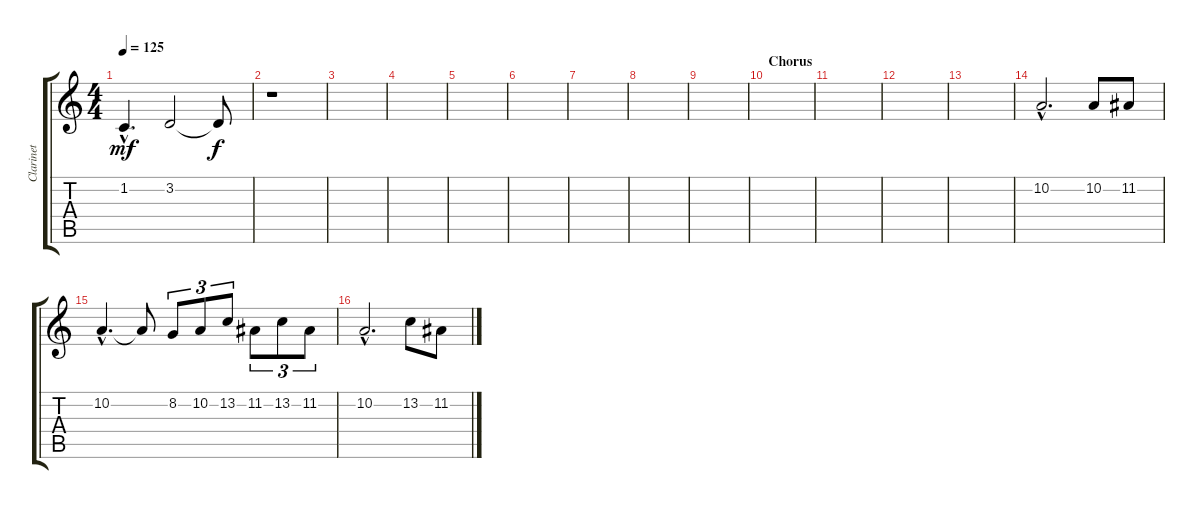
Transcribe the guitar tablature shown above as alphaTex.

\track ("Clarinet" "Clarinet") {instrument clarinet}
\staff {score tabs}
\tuning (E4 B3 G3 D3 A2 E2) {hide}
\ts (4 4)
\tempo 125
\clef g2
\ks c
1.2{hac}.4{d dy mf} 3.2.2 3.2{t}.8{dy f} |
r.1{balance 8} |
|
|
|
|
|
|
|
\section ("" "Chorus")
|
|
|
|
10.2{hac}.2{d balance 0} 10.2.8 11.2.8 |
10.2{hac}.4{d} 10.2{t}.8 8.2.8{tu (3 2)} 10.2.8{tu (3 2)} 13.2.8{tu (3 2)} 11.2.8{tu (3 2)} 13.2.8{tu (3 2)} 11.2.8{tu (3 2)} |
10.2{hac}.2{d} 13.2.8 11.2.8
